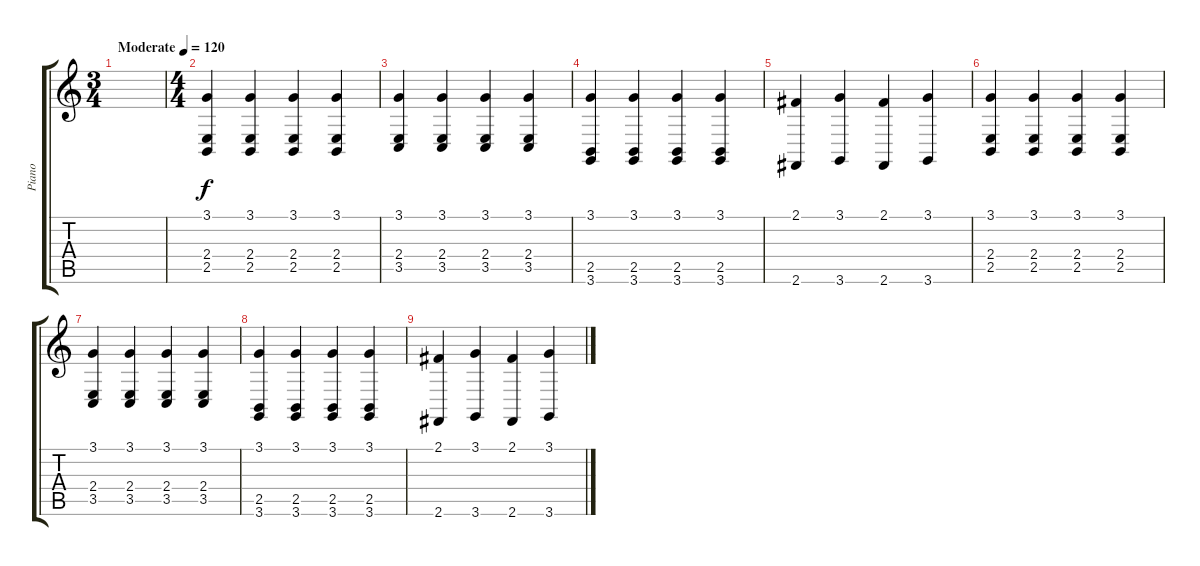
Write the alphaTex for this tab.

\track ("Piano" "Piano") {instrument acousticgrandpiano}
\staff {score tabs}
\tuning (E4 B3 G3 D3 A2 E2) {hide}
\ts (3 4)
\tempo (120 "Moderate")
\clef g2
\ks c
|
\ts (4 4)
(3.1 2.4 2.5).4 (3.1 2.4 2.5).4 (3.1 2.4 2.5).4 (3.1 2.4 2.5).4 |
(3.1 2.4 3.5).4 (3.1 2.4 3.5).4 (3.1 2.4 3.5).4 (3.1 2.4 3.5).4 |
(3.1 2.5 3.6).4 (3.1 2.5 3.6).4 (3.1 2.5 3.6).4 (3.1 2.5 3.6).4 |
(2.1 2.6).4 (3.1 3.6).4 (2.1 2.6).4 (3.1 3.6).4 |
(3.1 2.4 2.5).4 (3.1 2.4 2.5).4 (3.1 2.4 2.5).4 (3.1 2.4 2.5).4 |
(3.1 2.4 3.5).4 (3.1 2.4 3.5).4 (3.1 2.4 3.5).4 (3.1 2.4 3.5).4 |
(3.1 2.5 3.6).4 (3.1 2.5 3.6).4 (3.1 2.5 3.6).4 (3.1 2.5 3.6).4 |
(2.1 2.6).4 (3.1 3.6).4 (2.1 2.6).4 (3.1 3.6).4
